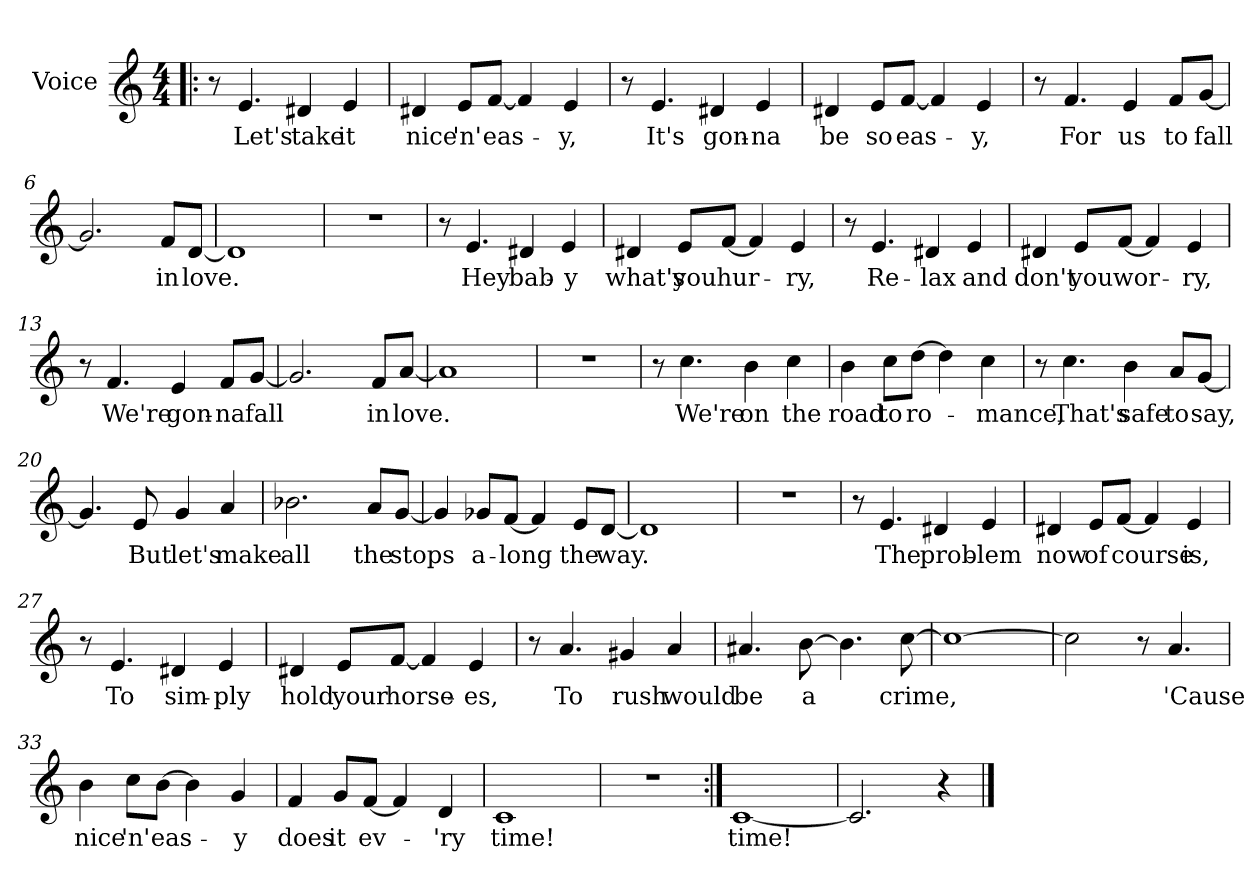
**kern	**text
*part1	*part1
*staff1	*staff1
*I"Voice	*
*clefG2	*
*k[]	*
*C:	*
*M4/4	*
=1!|:	=1!|:
8r	.
4.e/	Let's
4d#X/	take
4e/	it
=2	=2
4d#X/	nice
8e/L	'n'
[8f/J	eas-
4f/]	.
4e/	y,
=3	=3
8r	.
4.e/	It's
4d#X/	gon-
4e/	-na
=4	=4
4d#X/	be
8e/L	so
[8f/J	eas-
4f/]	.
4e/	-y,
!!LO:LB:g=z
=5	=5
8r	.
4.f/	For
4e/	us
8f/L	to
[8g/J	fall
=6	=6
2.g/]	.
8f/L	in
[8d/J	love.
=7	=7
1d]	.
=8	=8
1r	.
=9	=9
8r	.
4.e/	Hey
4d#X/	bab-
4e/	-y
=10	=10
4d#X/	what's
8e/L	you
[8f/J	hur-
4f/]	.
4e/	ry,
!!LO:LB:g=z
=11	=11
8r	.
4.e/	Re-
4d#X/	-lax
4e/	and
=12	=12
4d#X/	don't
8e/L	you
[8f/J	wor-
4f/]	.
4e/	-ry,
=13	=13
8r	.
4.f/	We're
4e/	gon-
8f/L	-na
[8g/J	fall
=14	=14
2.g/]	.
8f/L	in
[8a/J	love.
=15	=15
1a]	.
!!LO:LB:g=z
=16	=16
1r	.
=17	=17
8r	.
4.cc\	We're
4b\	on
4cc\	the
=18	=18
4b\	road
8cc\L	to
[8dd\J	ro-
4dd\]	.
4cc\	mance,
=19	=19
8r	.
4.cc\	That's
4b\	safe
8a/L	to
[8g/J	say,
!!LO:LB:g=z
=20	=20
4.g/]	.
8e/	But
4g/	let's
4a/	make
=21	=21
2.b-X\	all
8a/L	the
[8g/J	stops
=22	=22
4g/]	.
8g-X/L	a-
[8f/J	-long
4f/]	.
8e/L	the
[8d/J	way.
=23	=23
1d]	.
=24	=24
1r	.
!!LO:LB:g=z
=25	=25
8r	.
4.e/	The
4d#X/	prob-
4e/	-lem
=26	=26
4d#X/	now
8e/L	of
[8f/J	course
4f/]	.
4e/	is,
=27	=27
8r	.
4.e/	To
4d#X/	sim-
4e/	-ply
=28	=28
4d#X/	hold
8e/L	your
[8f/J	horse-
4f/]	.
4e/	-es,
!!LO:LB:g=z
=29	=29
8r	.
4.a/	To
4g#X/	rush
4a/	would
=30	=30
4.a#X/	be
[8b\	a
4.b\]	.
[8cc\	crime,
=31	=31
1cc_	.
=32	=32
2cc\]	.
8r	.
4.a/	'Cause
=33	=33
4b\	nice
8cc\L	'n'
[8b\J	eas-
4b\]	.
4g/	-y
!!LO:LB:g=z
=34	=34
4f/	does
8g/L	it
[8f/J	ev-
4f/]	.
4d/	-'ry
=35	=35
1c	time!
=36	=36
1r	.
=37:|!	=37:|!
[1c	time!
=38	=38
2.c/]	.
4r	.
==	==
*-	*-
